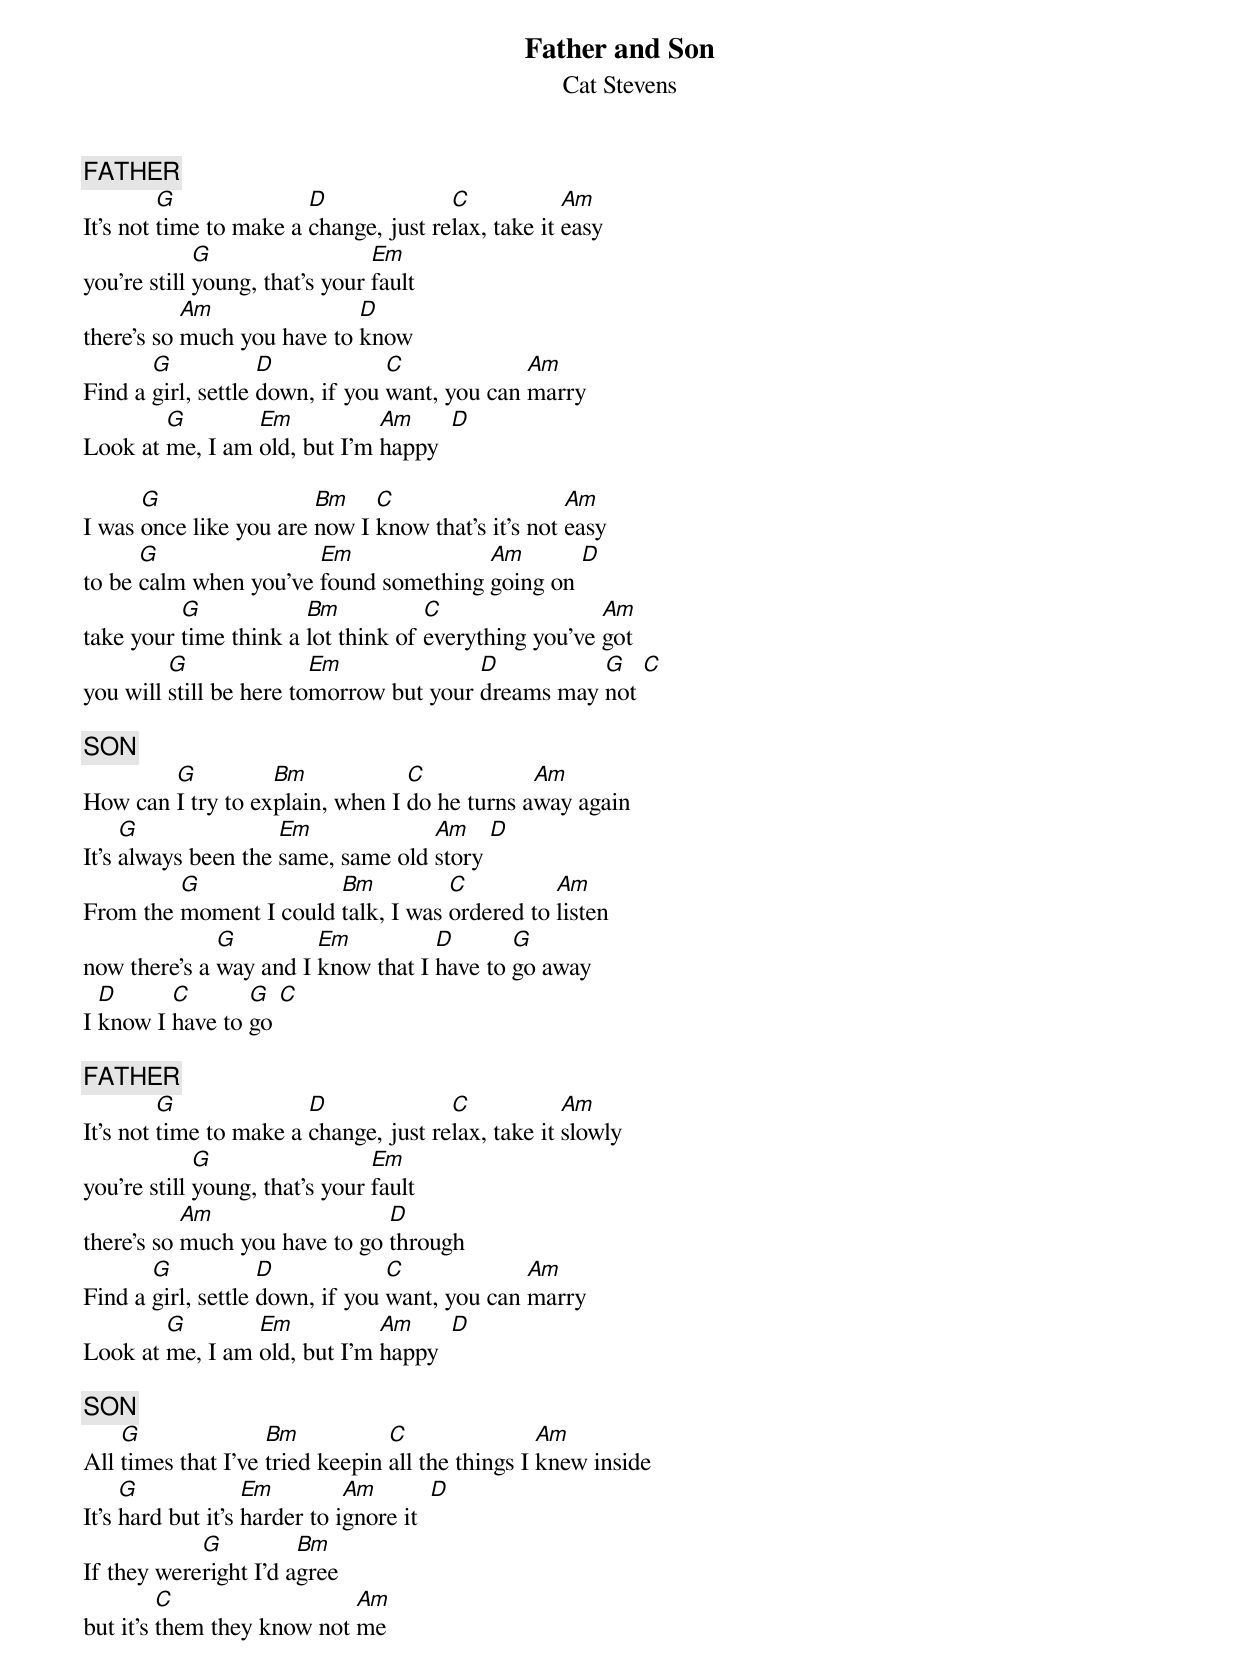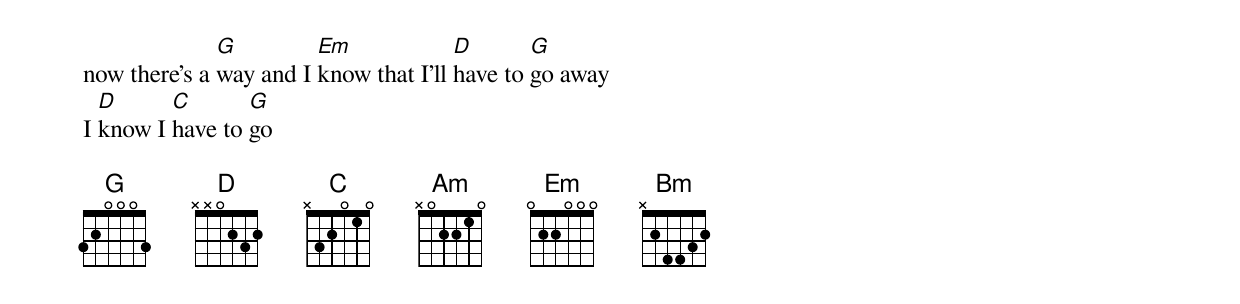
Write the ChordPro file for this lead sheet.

{title: Father and Son}
{subtitle: Cat Stevens}
{c:FATHER}
It's not [G]time to make a [D]change, just re[C]lax, take it [Am]easy
you're still [G]young, that's your [Em]fault
there's so [Am]much you have to [D]know
Find a [G]girl, settle [D]down, if you [C]want, you can [Am]marry
Look at [G]me, I am [Em]old, but I'm [Am]happy  [D]

I was [G]once like you are [Bm]now I [C]know that's it's not [Am]easy
to be [G]calm when you've [Em]found something [Am]going on [D]
take your [G]time think a [Bm]lot think of [C]everything you've [Am]got
you will [G]still be here to[Em]morrow but your [D]dreams may [G]not [C]

{c:SON}
How can [G]I try to ex[Bm]plain, when I [C]do he turns a[Am]way again
It's [G]always been the [Em]same, same old [Am]story [D]
From the [G]moment I could [Bm]talk, I was [C]ordered to [Am]listen
now there's a [G]way and I [Em]know that I [D]have to [G]go away
I [D]know I [C]have to [G]go [C]

{c:FATHER}
It's not [G]time to make a [D]change, just re[C]lax, take it [Am]slowly
you're still [G]young, that's your [Em]fault
there's so [Am]much you have to go [D]through
Find a [G]girl, settle [D]down, if you [C]want, you can [Am]marry
Look at [G]me, I am [Em]old, but I'm [Am]happy  [D]

{c:SON}
All [G]times that I've [Bm]tried keepin [C]all the things I [Am]knew inside
It's [G]hard but it's [Em]harder to i[Am]gnore it  [D]
If they were[G]right I'd a[Bm]gree
but it's [C]them they know not [Am]me
now there's a [G]way and I [Em]know that I’ll [D]have to [G]go away
I [D]know I [C]have to [G]go

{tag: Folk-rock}
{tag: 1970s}
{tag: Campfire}
